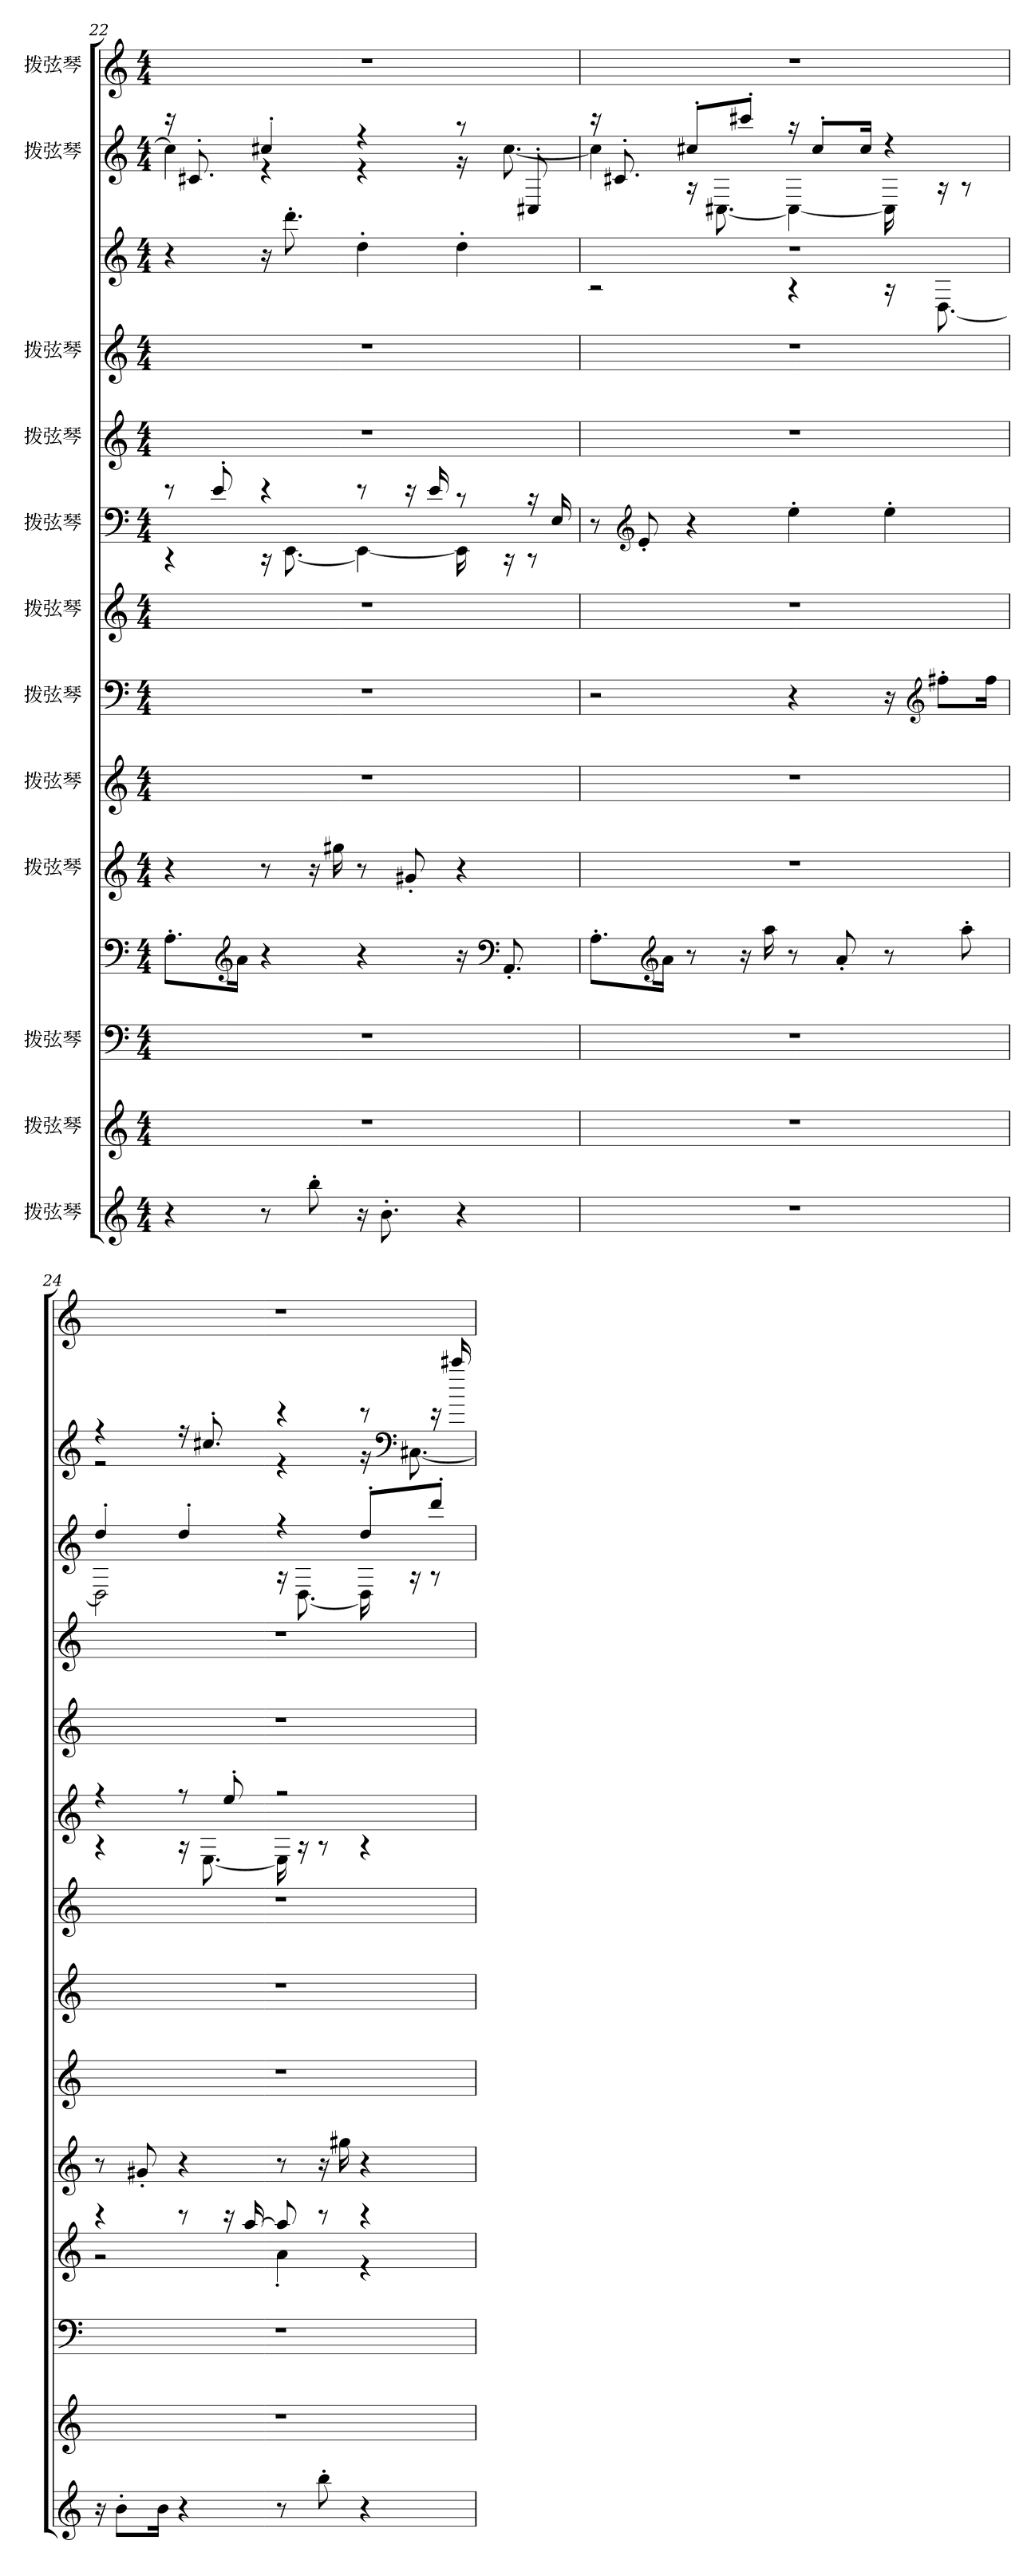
**kern	**kern	**kern	**kern	**kern	**kern	**kern	**kern	**kern	**kern	**kern	**kern	**kern	**kern
*part12	*part11	*part10	*part10	*part9	*part8	*part7	*part6	*part5	*part4	*part3	*part3	*part2	*part1
*staff14	*staff13	*staff12	*staff11	*staff10	*staff9	*staff8	*staff7	*staff6	*staff5	*staff4	*staff3	*staff2	*staff1
*I"拨弦琴	*I"拨弦琴	*I"拨弦琴	*	*I"拨弦琴	*I"拨弦琴	*I"拨弦琴	*I"拨弦琴	*I"拨弦琴	*I"拨弦琴	*I"拨弦琴	*	*I"拨弦琴	*I"拨弦琴
!!LO:PB:g=z
*clefG2	*clefG2	*clefF4	*clefF4	*clefG2	*clefG2	*clefF4	*clefG2	*clefF4	*clefG2	*clefG2	*clefG2	*clefG2	*clefG2
*k[]	*k[]	*k[]	*k[]	*k[]	*k[]	*k[]	*k[]	*k[]	*k[]	*k[]	*k[]	*k[]	*k[]
*M4/4	*M4/4	*M4/4	*M4/4	*M4/4	*M4/4	*M4/4	*M4/4	*M4/4	*M4/4	*M4/4	*M4/4	*M4/4	*M4/4
=22	=22	=22	=22	=22	=22	=22	=22	=22	=22	=22	=22	=22	=22
*	*	*	*	*	*	*	*	*^	*	*	*	*^	*
4r	1r	1r	8.A'\L	4r	1r	1r	1r	8r	4r	1r	1r	4r	16r	4cc#\]	1r
.	.	.	.	.	.	.	.	.	.	.	.	.	8.c#X'/	.	.
.	.	.	.	.	.	.	.	8e'/	.	.	.	.	.	.	.
*	*	*	*clefG2	*	*	*	*	*	*	*	*	*	*	*	*
.	.	.	16a\Jk	.	.	.	.	.	.	.	.	.	.	.	.
8r	.	.	4r	8r	.	.	.	4r	16r	.	.	16r	4cc#X'/	4r	.
.	.	.	.	.	.	.	.	.	[8.EE\	.	.	8.ddd'\	.	.	.
8bb'\	.	.	.	16r	.	.	.	.	.	.	.	.	.	.	.
.	.	.	.	16gg#X\	.	.	.	.	.	.	.	.	.	.	.
16r	.	.	4r	8r	.	.	.	8r	4EE\_	.	.	4dd'\	4r	4r	.
8.b'\	.	.	.	.	.	.	.	.	.	.	.	.	.	.	.
.	.	.	.	8g#X'/	.	.	.	16r	.	.	.	.	.	.	.
.	.	.	.	.	.	.	.	16e/	.	.	.	.	.	.	.
4r	.	.	16r	4r	.	.	.	8r	16EE\]	.	.	4dd'\	8r	16r	.
*	*	*	*clefF4	*	*	*	*	*	*	*	*	*	*	*	*
.	.	.	8.AA'/	.	.	.	.	.	16r	.	.	.	.	[8.cc#\	.
.	.	.	.	.	.	.	.	16r	8r	.	.	.	8C#X'/	.	.
.	.	.	.	.	.	.	.	16E/	.	.	.	.	.	.	.
*	*	*	*	*	*	*	*	*v	*v	*	*	*	*	*	*
=23	=23	=23	=23	=23	=23	=23	=23	=23	=23	=23	=23	=23	=23	=23
*	*	*	*	*	*	*	*	*	*	*	*^	*	*	*
1r	1r	1r	8.A'\L	1r	1r	2r	1r	8r	1r	1r	1r	2r	16r	4cc#\]	1r
.	.	.	.	.	.	.	.	.	.	.	.	.	8.c#X'/	.	.
*	*	*	*	*	*	*	*	*clefG2	*	*	*	*	*	*	*
.	.	.	.	.	.	.	.	8e'/	.	.	.	.	.	.	.
*	*	*	*clefG2	*	*	*	*	*	*	*	*	*	*	*	*
.	.	.	16a\Jk	.	.	.	.	.	.	.	.	.	.	.	.
.	.	.	8r	.	.	.	.	4r	.	.	.	.	8cc#X'/L	16r	.
.	.	.	.	.	.	.	.	.	.	.	.	.	.	[8.C#X\	.
.	.	.	16r	.	.	.	.	.	.	.	.	.	8ccc#X'/J	.	.
.	.	.	16aa\	.	.	.	.	.	.	.	.	.	.	.	.
.	.	.	8r	.	.	4r	.	4ee'\	.	.	.	4r	16r	4C#\_	.
.	.	.	.	.	.	.	.	.	.	.	.	.	8cc#'/L	.	.
.	.	.	8a'/	.	.	.	.	.	.	.	.	.	.	.	.
.	.	.	.	.	.	.	.	.	.	.	.	.	16cc#/Jk	.	.
.	.	.	8r	.	.	16r	.	4ee'\	.	.	.	16r	4r	16C#\]	.
*	*	*	*	*	*	*clefG2	*	*	*	*	*	*	*	*	*
.	.	.	.	.	.	8ff#X'\L	.	.	.	.	.	[8.D\	.	16r	.
.	.	.	8aa'\	.	.	.	.	.	.	.	.	.	.	8r	.
.	.	.	.	.	.	16ff#\Jk	.	.	.	.	.	.	.	.	.
!!LO:PB:g=z
=24	=24	=24	=24	=24	=24	=24	=24	=24	=24	=24	=24	=24	=24	=24	=24
*	*	*	*^	*	*	*	*	*^	*	*	*	*	*	*	*
16r	1r	1r	4r	2r	8r	1r	1r	1r	4r	4r	1r	1r	4dd'/	2D\]	4r	2r	1r
8b'\L	.	.	.	.	.	.	.	.	.	.	.	.	.	.	.	.	.
.	.	.	.	.	8g#X'/	.	.	.	.	.	.	.	.	.	.	.	.
16b\Jk	.	.	.	.	.	.	.	.	.	.	.	.	.	.	.	.	.
4r	.	.	8r	.	4r	.	.	.	8r	16r	.	.	4dd'/	.	16r	.	.
.	.	.	.	.	.	.	.	.	.	[8.E\	.	.	.	.	8.cc#X'/	.	.
.	.	.	16r	.	.	.	.	.	8ee'/	.	.	.	.	.	.	.	.
.	.	.	[16aa/	.	.	.	.	.	.	.	.	.	.	.	.	.	.
8r	.	.	8aa/]	4a'\	8r	.	.	.	2r	16E\]	.	.	4r	16r	4r	4r	.
.	.	.	.	.	.	.	.	.	.	16r	.	.	.	[8.D\	.	.	.
8bb'\	.	.	8r	.	16r	.	.	.	.	8r	.	.	.	.	.	.	.
.	.	.	.	.	16gg#X\	.	.	.	.	.	.	.	.	.	.	.	.
4r	.	.	4r	4r	4r	.	.	.	.	4r	.	.	8dd'/L	16D\]	8r	16r	.
*	*	*	*	*	*	*	*	*	*	*	*	*	*	*	*clefF4	*	*
.	.	.	.	.	.	.	.	.	.	.	.	.	.	16r	.	[8.C#X\	.
.	.	.	.	.	.	.	.	.	.	.	.	.	8ddd'/J	8r	16r	.	.
.	.	.	.	.	.	.	.	.	.	.	.	.	.	.	16ccc#X/	.	.
*	*	*	*	*	*	*	*	*	*	*	*	*	*v	*v	*	*	*
*	*	*	*v	*v	*	*	*	*	*v	*v	*	*	*	*v	*v	*
=	=	=	=	=	=	=	=	=	=	=	=	=	=
*-	*-	*-	*-	*-	*-	*-	*-	*-	*-	*-	*-	*-	*-
